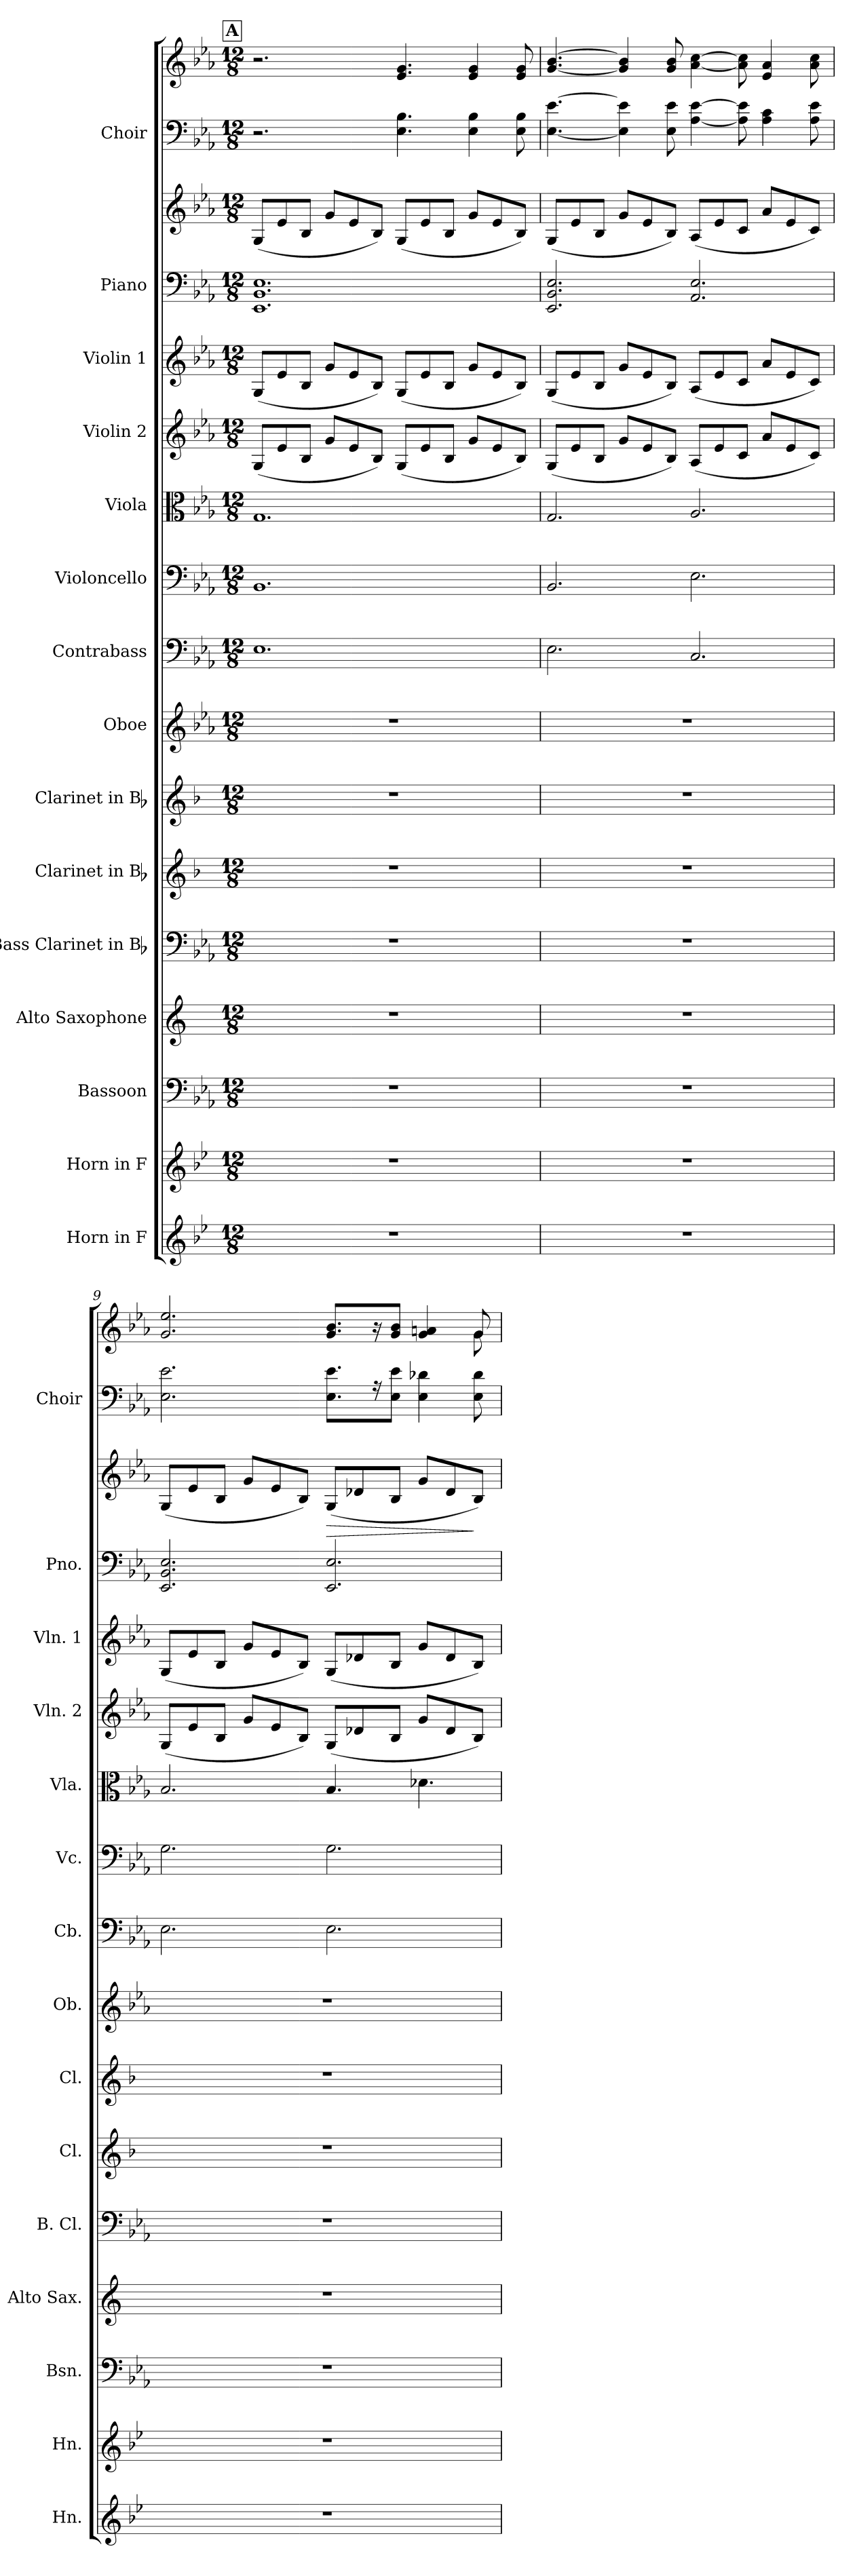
**kern	**kern	**kern	**kern	**kern	**kern	**kern	**kern	**kern	**kern	**kern	**kern	**kern	**kern	**kern	**dynam	**kern	**kern
*part15	*part14	*part13	*part12	*part11	*part10	*part9	*part8	*part7	*part6	*part5	*part4	*part3	*part2	*part2	*part2	*part1	*part1
*staff17	*staff16	*staff15	*staff14	*staff13	*staff12	*staff11	*staff10	*staff9	*staff8	*staff7	*staff6	*staff5	*staff4	*staff3	*staff3/4	*staff2	*staff1
*I"Horn in F	*I"Horn in F	*I"Bassoon	*I"Alto Saxophone	*I"Bass Clarinet in Bb	*I"Clarinet in Bb	*I"Clarinet in Bb	*I"Oboe	*I"Contrabass	*I"Violoncello	*I"Viola	*I"Violin 2	*I"Violin 1	*I"Piano	*	*	*I"Choir	*
*I'Hn.	*I'Hn.	*I'Bsn.	*I'Alto Sax.	*I'B. Cl.	*I'Cl.	*I'Cl.	*I'Ob.	*I'Cb.	*I'Vc.	*I'Vla.	*I'Vln. 2	*I'Vln. 1	*I'Pno.	*	*	*I'Choir	*
*clefG2	*clefG2	*clefF4	*clefG2	*clefF4	*clefG2	*clefG2	*clefG2	*clefF4	*clefF4	*clefC3	*clefG2	*clefG2	*clefF4	*clefG2	*	*clefF4	*clefG2
*ITrd4c7	*ITrd4c7	*	*ITrd5c9	*ITrd8c14	*ITrd1c2	*ITrd1c2	*	*ITrd7c12	*	*	*	*	*	*	*	*	*
*k[b-e-a-]	*k[b-e-a-]	*k[b-e-a-]	*k[b-e-a-]	*k[b-e-a-]	*k[b-e-a-]	*k[b-e-a-]	*k[b-e-a-]	*k[b-e-a-]	*k[b-e-a-]	*k[b-e-a-]	*k[b-e-a-]	*k[b-e-a-]	*k[b-e-a-]	*k[b-e-a-]	*	*k[b-e-a-]	*k[b-e-a-]
*E-:	*E-:	*E-:	*E-:	*E-:	*E-:	*E-:	*E-:	*E-:	*E-:	*E-:	*E-:	*E-:	*E-:	*E-:	*	*E-:	*E-:
*M12/8	*M12/8	*M12/8	*M12/8	*M12/8	*M12/8	*M12/8	*M12/8	*M12/8	*M12/8	*M12/8	*M12/8	*M12/8	*M12/8	*M12/8	*	*M12/8	*M12/8
!!LO:REH:place=s1:B:color=#000000:enc=box:fs=19.9975:t=A
=7	=7	=7	=7	=7	=7	=7	=7	=7	=7	=7	=7	=7	=7	=7	=7	=7	=7
!LO:N:vis=1	!LO:N:vis=1	!LO:N:vis=1	!LO:N:vis=1	!LO:N:vis=1	!LO:N:vis=1	!LO:N:vis=1	!LO:N:vis=1	!	!	!	!	!	!	!	!	!	!
1.r	1.r	1.r	1.r	1.r	1.r	1.r	1.r	1.EE-i	1.BB-i	1.Gi	(8Gi/L	(8Gi/L	1.EE-i 1.BB-i 1.E-i	(8Gi/L	.	2.r	2.r
.	.	.	.	.	.	.	.	.	.	.	8e-i/	8e-i/	.	8e-i/	.	.	.
.	.	.	.	.	.	.	.	.	.	.	8B-i/J	8B-i/J	.	8B-i/J	.	.	.
.	.	.	.	.	.	.	.	.	.	.	8gi/L	8gi/L	.	8gi/L	.	.	.
.	.	.	.	.	.	.	.	.	.	.	8e-i/	8e-i/	.	8e-i/	.	.	.
.	.	.	.	.	.	.	.	.	.	.	8B-i/J)	8B-i/J)	.	8B-i/J)	.	.	.
.	.	.	.	.	.	.	.	.	.	.	(8Gi/L	(8Gi/L	.	(8Gi/L	.	4.E-i\ 4.B-i	4.e-i/ 4.gi
.	.	.	.	.	.	.	.	.	.	.	8e-i/	8e-i/	.	8e-i/	.	.	.
.	.	.	.	.	.	.	.	.	.	.	8B-i/J	8B-i/J	.	8B-i/J	.	.	.
.	.	.	.	.	.	.	.	.	.	.	8gi/L	8gi/L	.	8gi/L	.	4E-i\ 4B-i	4e-i/ 4gi
.	.	.	.	.	.	.	.	.	.	.	8e-i/	8e-i/	.	8e-i/	.	.	.
.	.	.	.	.	.	.	.	.	.	.	8B-i/J)	8B-i/J)	.	8B-i/J)	.	8E-i\ 8B-i	8e-i/ 8gi
!!LO:PB:g=z
=8	=8	=8	=8	=8	=8	=8	=8	=8	=8	=8	=8	=8	=8	=8	=8	=8	=8
!LO:N:vis=1	!LO:N:vis=1	!LO:N:vis=1	!LO:N:vis=1	!LO:N:vis=1	!LO:N:vis=1	!LO:N:vis=1	!LO:N:vis=1	!	!	!	!	!	!	!	!	!	!
1.r	1.r	1.r	1.r	1.r	1.r	1.r	1.r	2.EE-i\	2.BB-i/	2.Gi/	(8Gi/L	(8Gi/L	2.EE-i/ 2.BB-i 2.E-i	(8Gi/L	.	[<4.E-i\ [>4.e-i	[<4.gi/ [>4.b-i
.	.	.	.	.	.	.	.	.	.	.	8e-i/	8e-i/	.	8e-i/	.	.	.
.	.	.	.	.	.	.	.	.	.	.	8B-i/J	8B-i/J	.	8B-i/J	.	.	.
.	.	.	.	.	.	.	.	.	.	.	8gi/L	8gi/L	.	8gi/L	.	4E-i\] 4e-i]	4gi/] 4b-i]
.	.	.	.	.	.	.	.	.	.	.	8e-i/	8e-i/	.	8e-i/	.	.	.
.	.	.	.	.	.	.	.	.	.	.	8B-i/J)	8B-i/J)	.	8B-i/J)	.	8E-i\ 8e-i	8gi/ 8b-i
.	.	.	.	.	.	.	.	2.CCi/	2.E-i\	2.A-i/	(8A-i/L	(8A-i/L	2.AA-i/ 2.E-i	(8A-i/L	.	[<4A-i\ [>4e-i	[<4a-i\ [>4cci
.	.	.	.	.	.	.	.	.	.	.	8e-i/	8e-i/	.	8e-i/	.	.	.
.	.	.	.	.	.	.	.	.	.	.	8ci/J	8ci/J	.	8ci/J	.	8A-i\] 8e-i]	8a-i\] 8cci]
.	.	.	.	.	.	.	.	.	.	.	8a-i/L	8a-i/L	.	8a-i/L	.	4A-i\ 4ci	4e-i/ 4a-i
.	.	.	.	.	.	.	.	.	.	.	8e-i/	8e-i/	.	8e-i/	.	.	.
.	.	.	.	.	.	.	.	.	.	.	8ci/J)	8ci/J)	.	8ci/J)	.	8A-i\ 8e-i	8a-i\ 8cci
=9	=9	=9	=9	=9	=9	=9	=9	=9	=9	=9	=9	=9	=9	=9	=9	=9	=9
!LO:N:vis=1	!LO:N:vis=1	!LO:N:vis=1	!LO:N:vis=1	!LO:N:vis=1	!LO:N:vis=1	!LO:N:vis=1	!LO:N:vis=1	!	!	!	!	!	!	!	!	!	!
*	*	*	*	*	*	*	*	*	*	*	*	*	*	*	*	*	*^
1.r	1.r	1.r	1.r	1.r	1.r	1.r	1.r	2.EE-i\	2.Gi\	2.B-i/	(8Gi/L	(8Gi/L	2.EE-i/ 2.BB-i 2.E-i	(8Gi/L	.	2.E-i\ 2.e-i	2.gi/ 2.ee-i	4.ryy
.	.	.	.	.	.	.	.	.	.	.	8e-i/	8e-i/	.	8e-i/	.	.	.	.
.	.	.	.	.	.	.	.	.	.	.	8B-i/J	8B-i/J	.	8B-i/J	.	.	.	.
.	.	.	.	.	.	.	.	.	.	.	8gi/L	8gi/L	.	8gi/L	.	.	.	4.ryy
.	.	.	.	.	.	.	.	.	.	.	8e-i/	8e-i/	.	8e-i/	.	.	.	.
.	.	.	.	.	.	.	.	.	.	.	8B-i/J)	8B-i/J)	.	8B-i/J)	.	.	.	.
!	!	!	!	!	!	!	!	!	!	!	!	!	!	!	!LO:HP:b	!	!	!
.	.	.	.	.	.	.	.	2.EE-i\	2.Gi\	4.B-i/	(8Gi/L	(8Gi/L	2.EE-i/ 2.E-i	(8Gi/L	>	8.E-i\ 8.e-iL	8.gi/ 8.b-iL	4.ryy
.	.	.	.	.	.	.	.	.	.	.	8d-Xi/	8d-Xi/	.	8d-Xi/	.	.	.	.
.	.	.	.	.	.	.	.	.	.	.	.	.	.	.	.	16r	16r	.
.	.	.	.	.	.	.	.	.	.	.	8B-i/J	8B-i/J	.	8B-i/J	.	8E-i\ 8e-iJ	8gi/ 8b-iJ	.
.	.	.	.	.	.	.	.	.	.	4.d-Xi\	8gi/L	8gi/L	.	8gi/L	.	4E-i\ 4d-Xi	4gi/ 4ani	8ryy
.	.	.	.	.	.	.	.	.	.	.	8d-i/	8d-i/	.	8d-i/	.	.	.	8ryy
.	.	.	.	.	.	.	.	.	.	.	8B-i/J)	8B-i/J)	.	8B-i/J)	]	8E-i\ 8d-i	8gi/	8gi\
*	*	*	*	*	*	*	*	*	*	*	*	*	*	*	*	*	*v	*v
=	=	=	=	=	=	=	=	=	=	=	=	=	=	=	=	=	=
*-	*-	*-	*-	*-	*-	*-	*-	*-	*-	*-	*-	*-	*-	*-	*-	*-	*-
